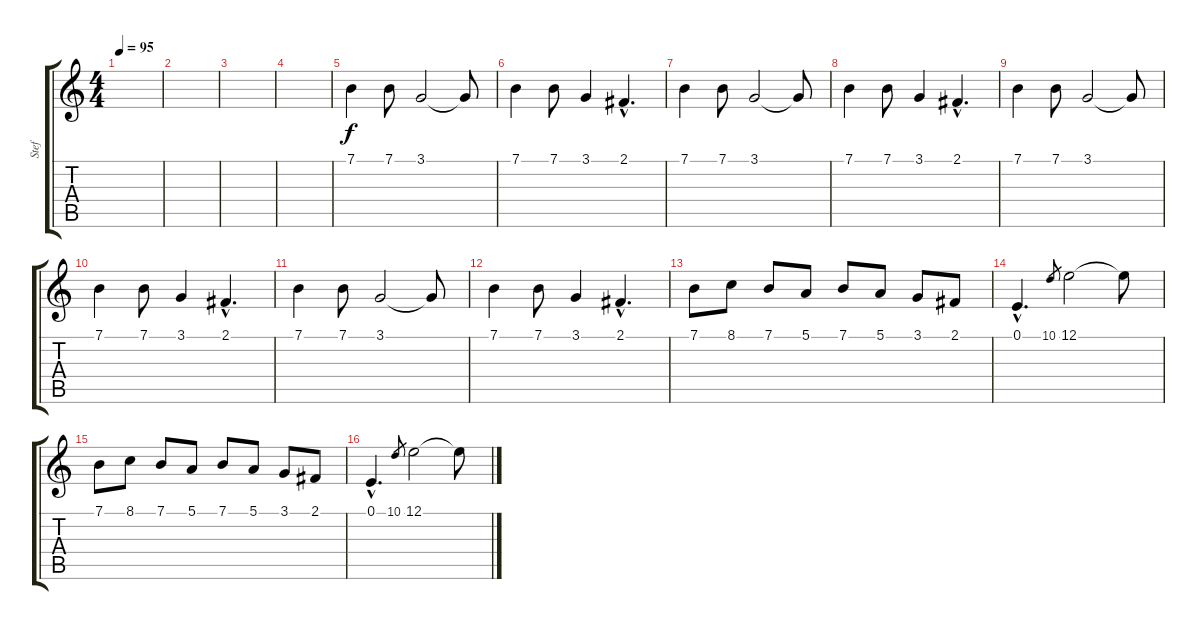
\track ("Stef" "Stef") {instrument piccolo}
\staff {score tabs}
\tuning (E4 B3 G3 D3 A2 D2) {hide}
\ts (4 4)
\tempo 95
\clef g2
\ks c
|
|
|
|
7.1.4 7.1.8 3.1.2 3.1{t}.8 |
7.1.4 7.1.8 3.1.4 2.1{hac}.4{d} |
7.1.4 7.1.8 3.1.2 3.1{t}.8 |
7.1.4 7.1.8 3.1.4 2.1{hac}.4{d} |
7.1.4 7.1.8 3.1.2 3.1{t}.8 |
7.1.4 7.1.8 3.1.4 2.1{hac}.4{d} |
7.1.4 7.1.8 3.1.2 3.1{t}.8 |
7.1.4 7.1.8 3.1.4 2.1{hac}.4{d} |
7.1.8 8.1.8 7.1.8 5.1.8 7.1.8 5.1.8 3.1.8 2.1.8 |
0.1{hac}.4{d} 10.1.8{gr} 12.1.2 12.1{t}.8 |
7.1.8 8.1.8 7.1.8 5.1.8 7.1.8 5.1.8 3.1.8 2.1.8 |
0.1{hac}.4{d} 10.1.8{gr} 12.1.2 12.1{t}.8
